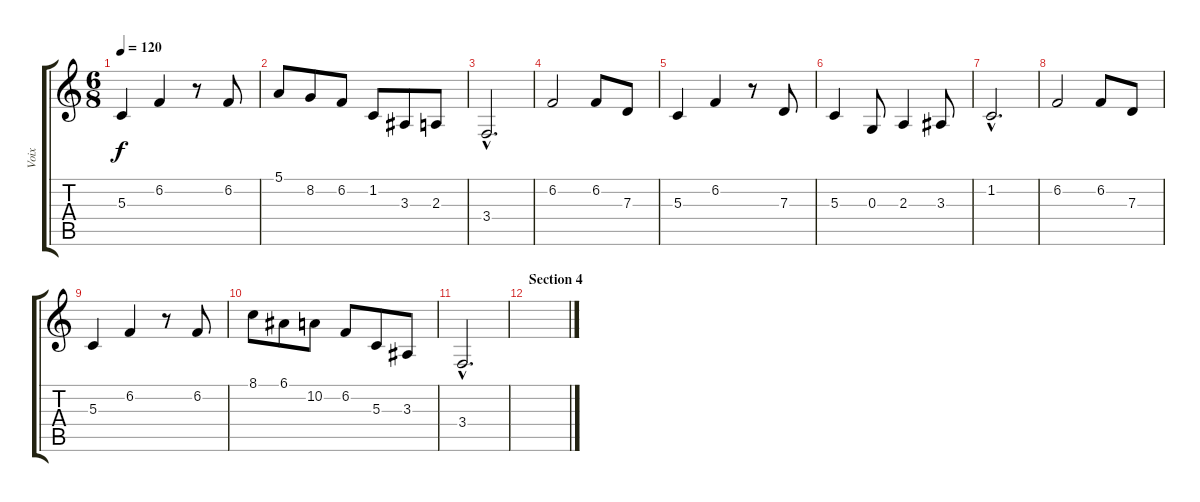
\track ("Voix" "Voix") {instrument altosax}
\staff {score tabs}
\tuning (E4 B3 G3 D3 A2 E2) {hide}
\ts (6 8)
\tempo 120
\clef g2
\ks c
5.3.4{dy f} 6.2.4 r.8 6.2.8 |
5.1.8 8.2.8 6.2.8 1.2.8 3.3.8 2.3.8 |
3.4{hac}.2{d} |
6.2.2 6.2.8 7.3.8 |
5.3.4 6.2.4 r.8 7.3.8 |
5.3.4 0.3.8 2.3.4 3.3.8 |
1.2{hac}.2{d} |
6.2.2 6.2.8 7.3.8 |
5.3.4 6.2.4 r.8 6.2.8 |
8.1.8 6.1.8 10.2.8 6.2.8 5.3.8 3.3.8 |
3.4{hac}.2{d} |
\section ("" "Section 4")
